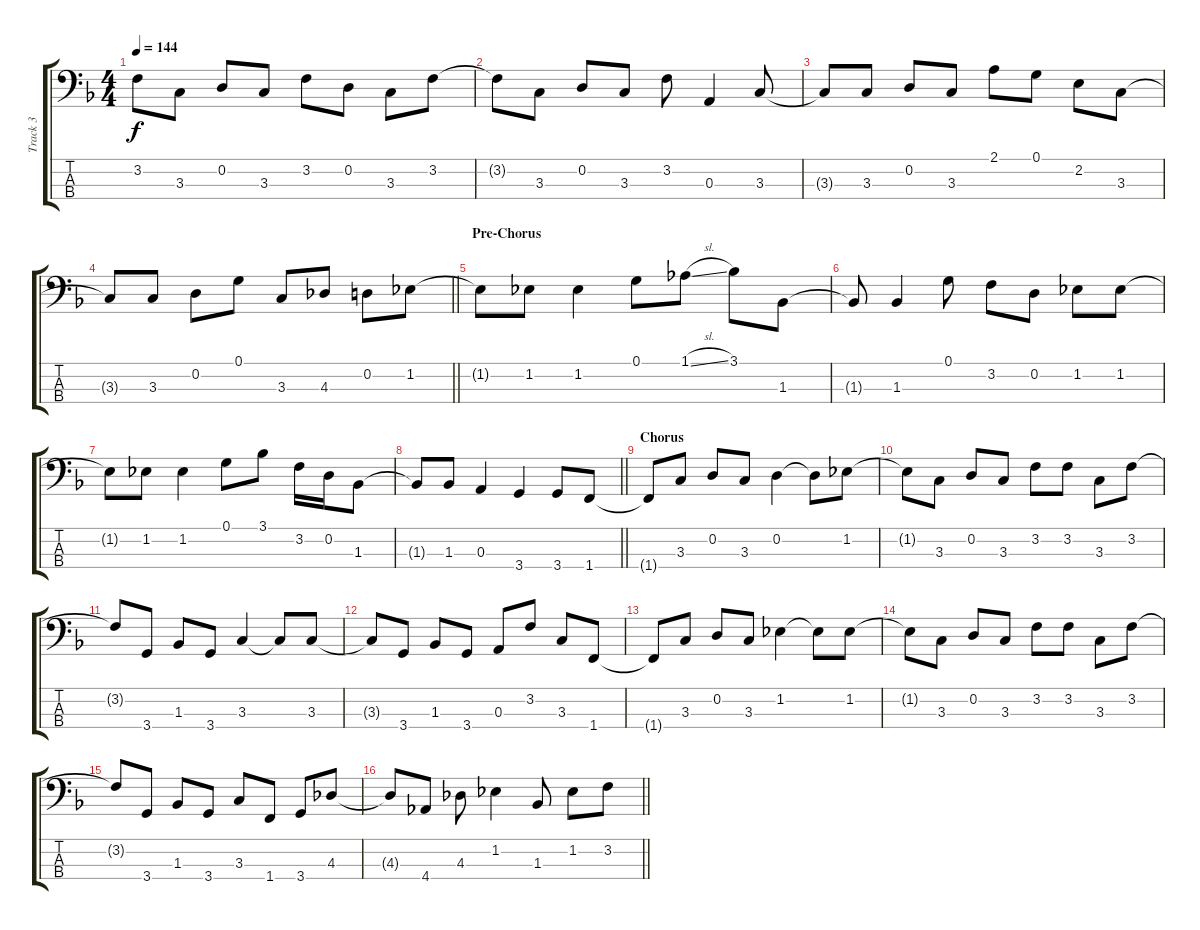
\track ("Track 3" "Track 3") {instrument electricbasspick}
\staff {score tabs}
\tuning (G2 D2 A1 E1) {hide}
\ts (4 4)
\tempo 144
\clef f4
\ks f
3.2.8{dy f} 3.3.8 0.2.8 3.3.8 3.2.8 0.2.8 3.3.8 3.2.8 |
3.2{t}.8 3.3.8 0.2.8 3.3.8 3.2.8 0.3.4 3.3.8 |
3.3{t}.8 3.3.8 0.2.8 3.3.8 2.1.8 0.1.8 2.2.8 3.3.8 |
\barLineRight lightlight
3.3{t}.8 3.3.8 0.2.8 0.1.8 3.3.8 4.3.8 0.2.8 1.2.8 |
\section ("" "Pre-Chorus")
1.2{t}.8 1.2.8 1.2.4 0.1.8 1.1{sl}.8 3.1.8 1.3.8 |
1.3{t}.8 1.3.4 0.1.8 3.2.8 0.2.8 1.2.8 1.2.8 |
1.2{t}.8 1.2.8 1.2.4 0.1.8 3.1.8 3.2.16 0.2.16 1.3.8 |
\barLineRight lightlight
1.3{t}.8 1.3.8 0.3.4 3.4.4 3.4.8 1.4.8 |
\section ("" "Chorus")
1.4{t}.8 3.3.8 0.2.8 3.3.8 0.2.4 0.2{t}.8 1.2.8 |
1.2{t}.8 3.3.8 0.2.8 3.3.8 3.2.8 3.2.8 3.3.8 3.2.8 |
3.2{t}.8 3.4.8 1.3.8 3.4.8 3.3.4 3.3{t}.8 3.3.8 |
3.3{t}.8 3.4.8 1.3.8 3.4.8 0.3.8 3.2.8 3.3.8 1.4.8 |
1.4{t}.8 3.3.8 0.2.8 3.3.8 1.2.4 1.2{t}.8 1.2.8 |
1.2{t}.8 3.3.8 0.2.8 3.3.8 3.2.8 3.2.8 3.3.8 3.2.8 |
3.2{t}.8 3.4.8 1.3.8 3.4.8 3.3.8 1.4.8 3.4.8 4.3.8 |
\barLineRight lightlight
4.3{t}.8 4.4.8 4.3.8 1.2.4 1.3.8 1.2.8 3.2.8
